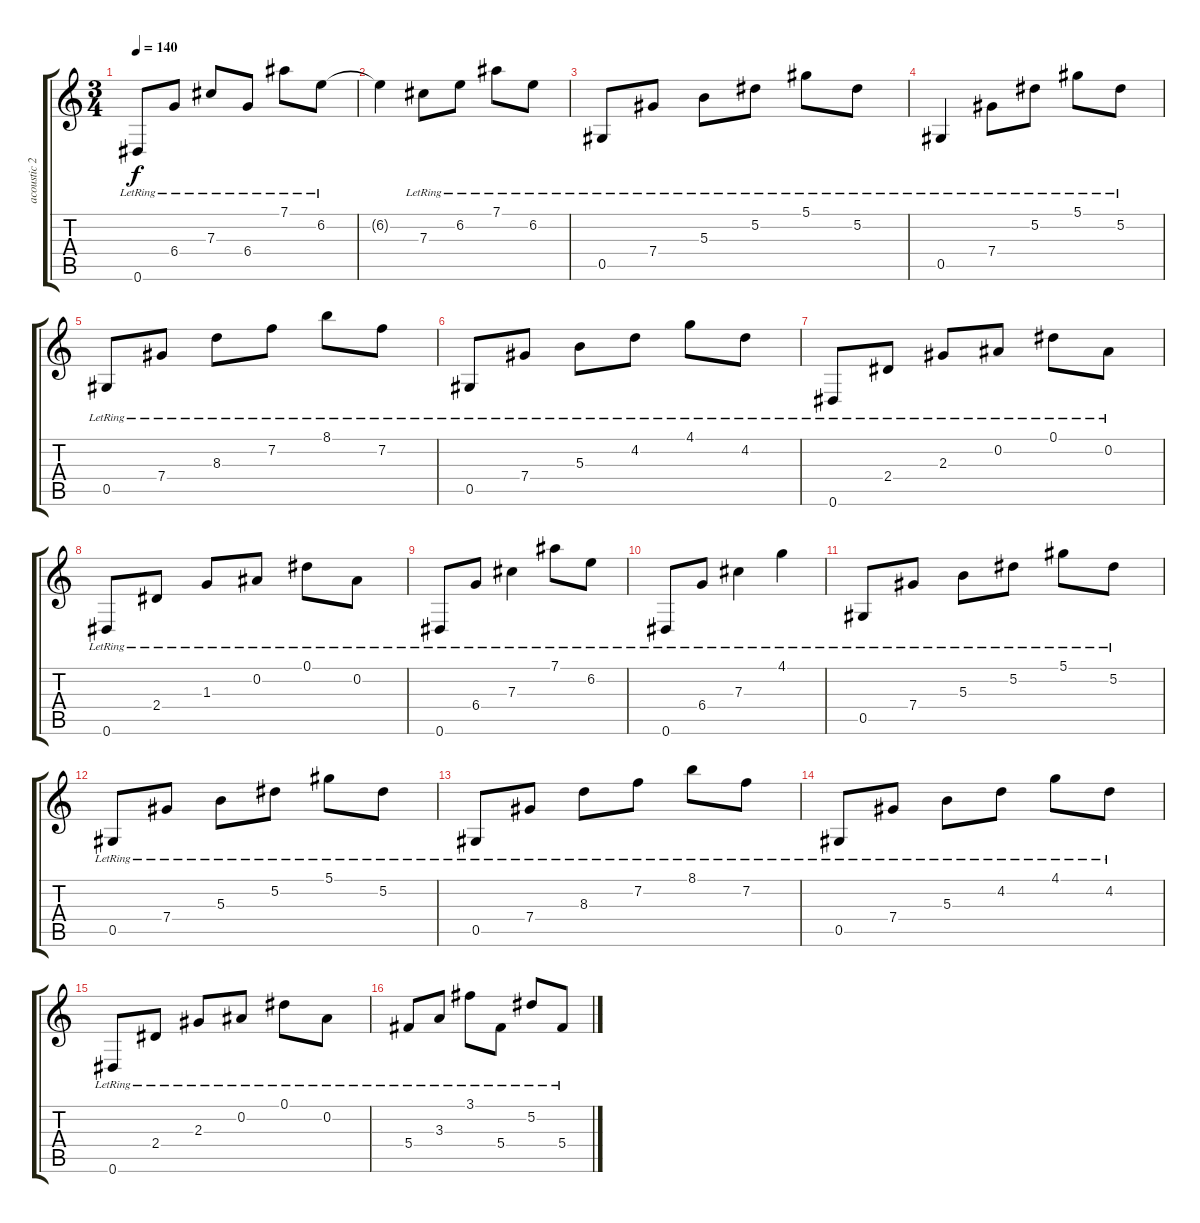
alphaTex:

\track ("acoustic 2" "acoustic 2") {instrument acousticguitarsteel}
\staff {score tabs}
\tuning (Eb4 Bb3 Gb3 Db3 Ab2 Eb2) {hide}
\ts (3 4)
\tempo 140
\clef g2
\ks c
0.6{lr}.8{dy f} 6.4{lr}.8 7.3{lr}.8 6.4{lr}.8 7.1{lr}.8 6.2{lr}.8 |
6.2{t}.4 7.3{lr}.8 6.2{lr}.8 7.1{lr}.8 6.2{lr}.8 |
0.5{lr}.8 7.4{lr}.8 5.3{lr}.8 5.2{lr}.8 5.1{lr}.8 5.2{lr}.8 |
0.5{lr}.4 7.4{lr}.8 5.2{lr}.8 5.1{lr}.8 5.2{lr}.8 |
0.5{lr}.8 7.4{lr}.8 8.3{lr}.8 7.2{lr}.8 8.1{lr}.8 7.2{lr}.8 |
0.5{lr}.8 7.4{lr}.8 5.3{lr}.8 4.2{lr}.8 4.1{lr}.8 4.2{lr}.8 |
0.6{lr}.8 2.4{lr}.8 2.3{lr}.8 0.2{lr}.8 0.1{lr}.8 0.2{lr}.8 |
0.6{lr}.8 2.4{lr}.8 1.3{lr}.8 0.2{lr}.8 0.1{lr}.8 0.2{lr}.8 |
0.6{lr}.8 6.4{lr}.8 7.3{lr}.4 7.1{lr}.8 6.2{lr}.8 |
0.6{lr}.8 6.4{lr}.8 7.3{lr}.4 4.1{lr}.4 |
0.5{lr}.8 7.4{lr}.8 5.3{lr}.8 5.2{lr}.8 5.1{lr}.8 5.2{lr}.8 |
0.5{lr}.8 7.4{lr}.8 5.3{lr}.8 5.2{lr}.8 5.1{lr}.8 5.2{lr}.8 |
0.5{lr}.8 7.4{lr}.8 8.3{lr}.8 7.2{lr}.8 8.1{lr}.8 7.2{lr}.8 |
0.5{lr}.8 7.4{lr}.8 5.3{lr}.8 4.2{lr}.8 4.1{lr}.8 4.2{lr}.8 |
0.6{lr}.8 2.4{lr}.8 2.3{lr}.8 0.2{lr}.8 0.1{lr}.8 0.2{lr}.8 |
5.4{lr}.8 3.3{lr}.8 3.1{lr}.8 5.4{lr}.8 5.2{lr}.8 5.4{lr}.8
